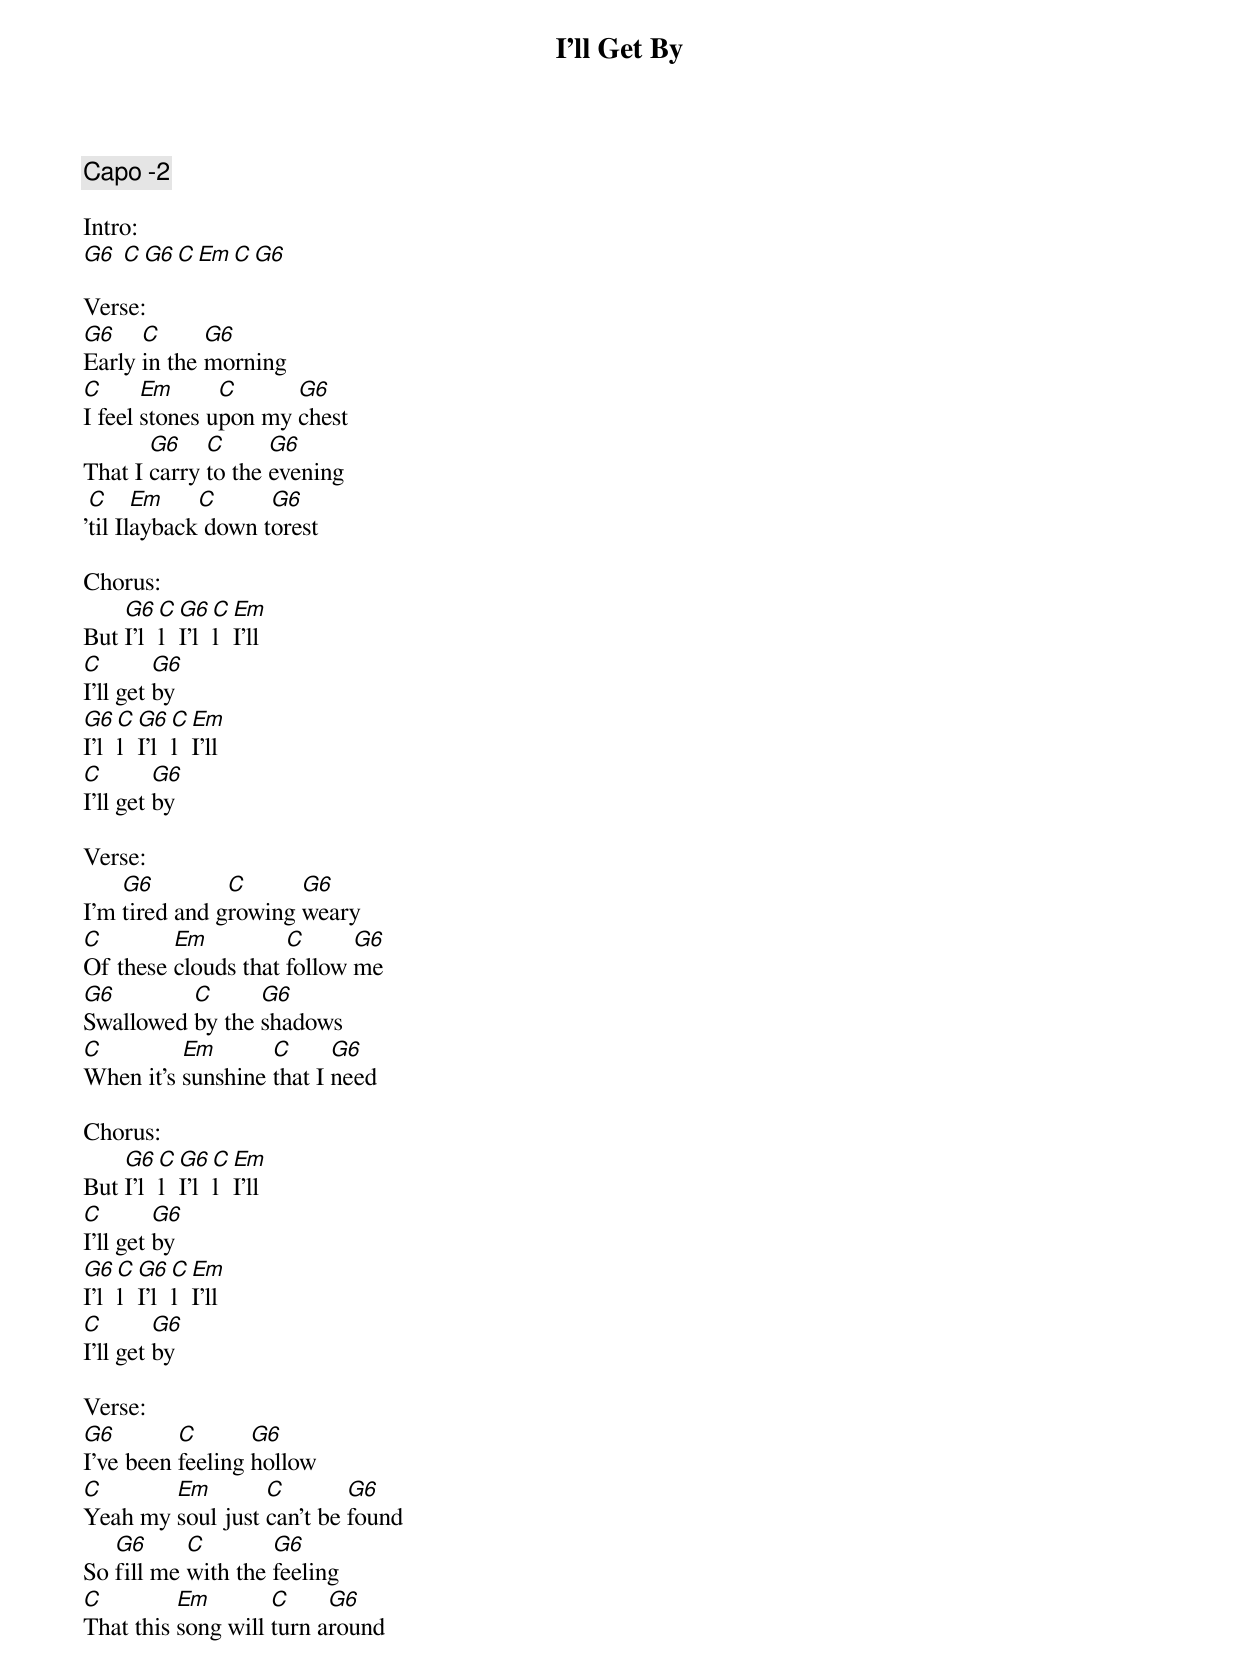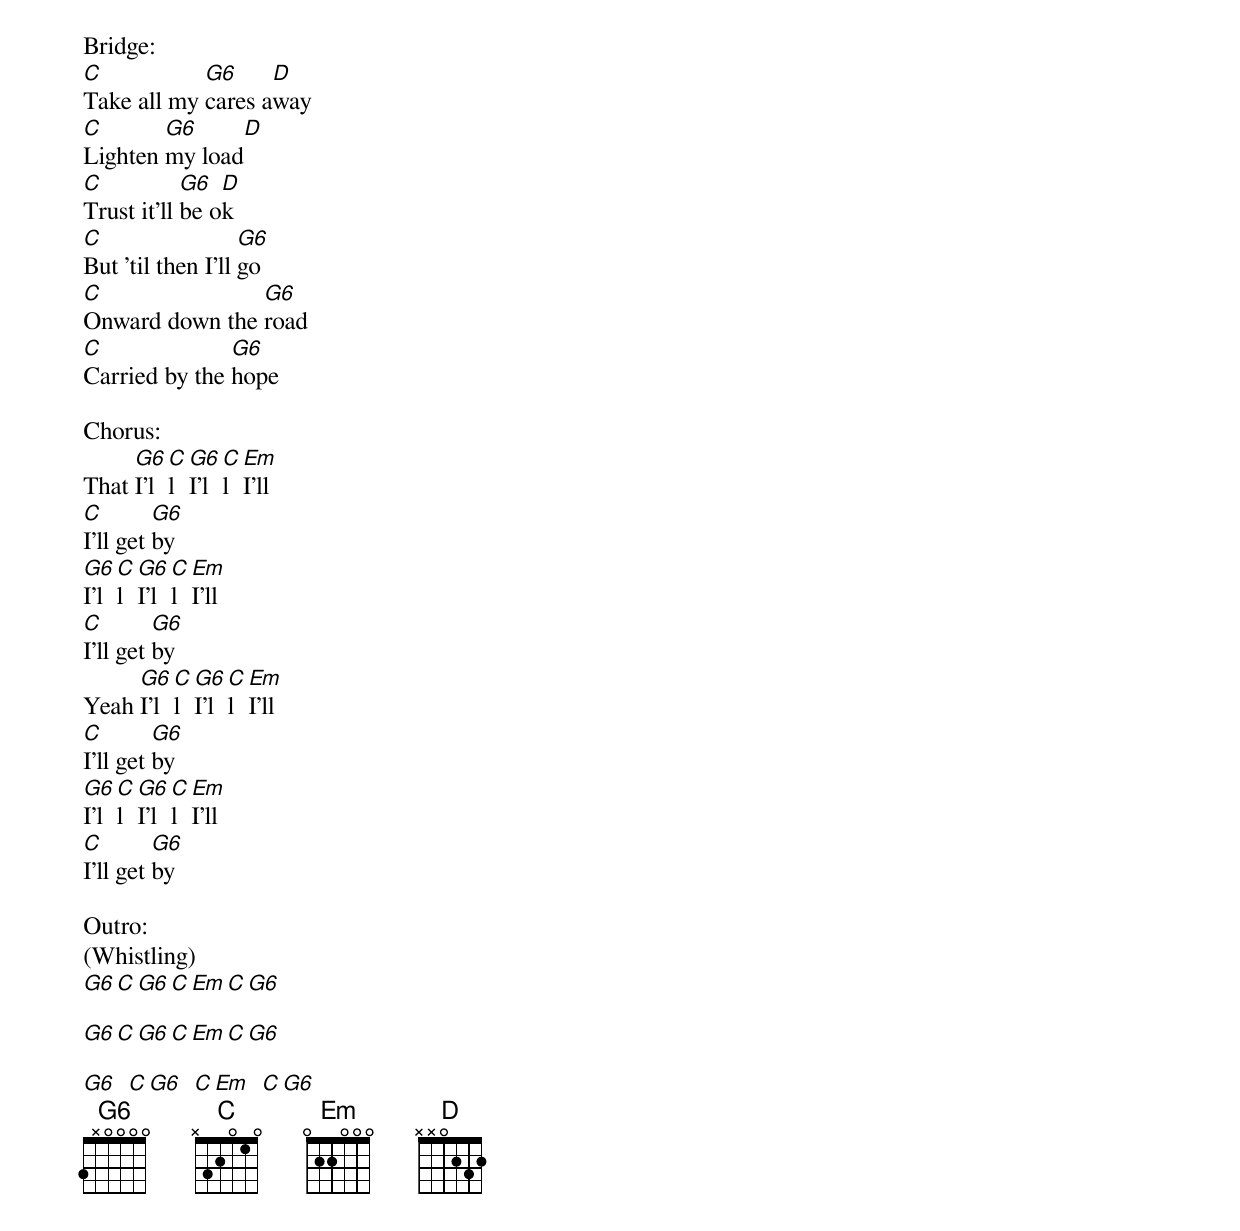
{title:I'll Get By}
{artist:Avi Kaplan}
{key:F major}
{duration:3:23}
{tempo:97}
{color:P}

{comment: Capo -2}

Intro:
[G6] [C][G6][C][Em][C][G6]

Verse:
[G6]Early [C]in the [G6]morning
[C]I feel [Em]stones u[C]pon my [G6]chest
That I [G6]carry [C]to the [G6]evening
'[C]til Il[Em]ayback[C] down t[G6]orest

Chorus:
But [G6]I'l[C]l [G6]I'l[C]l [Em]I'll
[C]I'll get [G6]by
[G6]I'l[C]l [G6]I'l[C]l [Em]I'll
[C]I'll get [G6]by

Verse:
I'm [G6]tired and g[C]rowing [G6]weary
[C]Of these [Em]clouds that [C]follow [G6]me
[G6]Swallowed [C]by the [G6]shadows
[C]When it's [Em]sunshine [C]that I [G6]need

Chorus:
But [G6]I'l[C]l [G6]I'l[C]l [Em]I'll
[C]I'll get [G6]by
[G6]I'l[C]l [G6]I'l[C]l [Em]I'll
[C]I'll get [G6]by

Verse:
[G6]I've been [C]feeling [G6]hollow
[C]Yeah my [Em]soul just [C]can't be [G6]found
So [G6]fill me [C]with the [G6]feeling
[C]That this [Em]song will [C]turn a[G6]round

Bridge:
[C]Take all my [G6]cares a[D]way
[C]Lighten [G6]my load[D]
[C]Trust it'll [G6]be o[D]k
[C]But 'til then I'll [G6]go
[C]Onward down the [G6]road
[C]Carried by the [G6]hope

Chorus:
That [G6]I'l[C]l [G6]I'l[C]l [Em]I'll
[C]I'll get [G6]by
[G6]I'l[C]l [G6]I'l[C]l [Em]I'll
[C]I'll get [G6]by
Yeah [G6]I'l[C]l [G6]I'l[C]l [Em]I'll
[C]I'll get [G6]by
[G6]I'l[C]l [G6]I'l[C]l [Em]I'll
[C]I'll get [G6]by

Outro:
(Whistling)
[G6][C][G6][C][Em][C][G6]

[G6][C][G6][C][Em][C][G6]

[G6   C G6   C Em   C G6]
